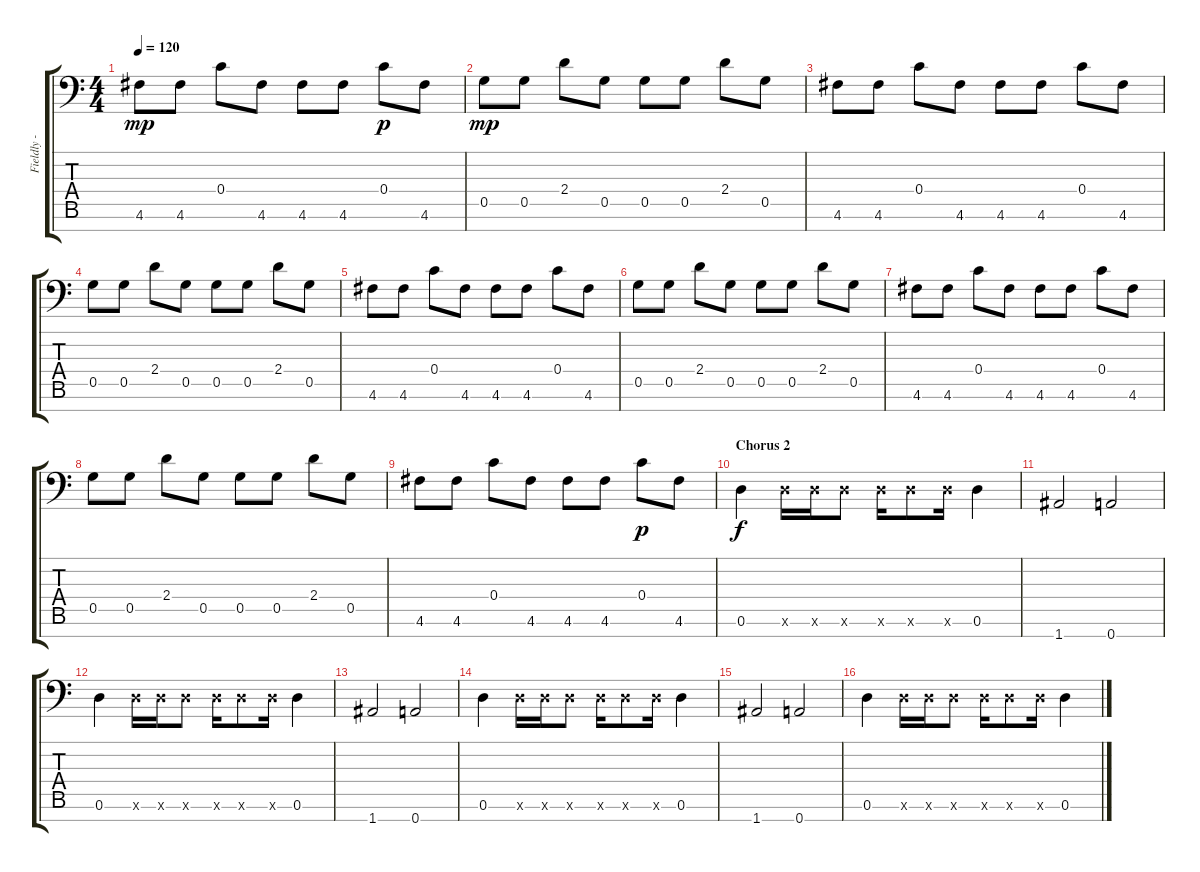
\track ("Fieldly - Bass" "Fieldly - ") {instrument electricbassfinger}
\staff {score tabs}
\tuning (D4 A3 F3 C3 G2 D2 A1) {hide}
\ts (4 4)
\tempo 120
\clef f4
\ks c
4.6.8{dy mp} 4.6.8 0.4.8 4.6.8 4.6.8 4.6.8 0.4.8{dy p} 4.6.8 |
0.5.8{dy mp} 0.5.8 2.4.8 0.5.8 0.5.8 0.5.8 2.4.8 0.5.8 |
4.6.8 4.6.8 0.4.8 4.6.8 4.6.8 4.6.8 0.4.8 4.6.8 |
0.5.8 0.5.8 2.4.8 0.5.8 0.5.8 0.5.8 2.4.8 0.5.8 |
4.6.8 4.6.8 0.4.8 4.6.8 4.6.8 4.6.8 0.4.8 4.6.8 |
0.5.8 0.5.8 2.4.8 0.5.8 0.5.8 0.5.8 2.4.8 0.5.8 |
4.6.8 4.6.8 0.4.8 4.6.8 4.6.8 4.6.8 0.4.8 4.6.8 |
0.5.8 0.5.8 2.4.8 0.5.8 0.5.8 0.5.8 2.4.8 0.5.8 |
4.6.8 4.6.8 0.4.8 4.6.8 4.6.8 4.6.8 0.4.8{dy p} 4.6.8 |
\section ("" "Chorus 2")
0.6.4{dy f instrument electricbasspick} 0.6{x}.16 0.6{x}.16 0.6{x}.8 0.6{x}.16 0.6{x}.8 0.6{x}.16 0.6.4 |
1.7.2{instrument electricbasspick} 0.7.2 |
0.6.4{instrument electricbasspick} 0.6{x}.16 0.6{x}.16 0.6{x}.8 0.6{x}.16 0.6{x}.8 0.6{x}.16 0.6.4 |
1.7.2{instrument electricbasspick} 0.7.2 |
0.6.4{instrument electricbasspick} 0.6{x}.16 0.6{x}.16 0.6{x}.8 0.6{x}.16 0.6{x}.8 0.6{x}.16 0.6.4 |
1.7.2{instrument electricbasspick} 0.7.2 |
0.6.4{instrument electricbasspick} 0.6{x}.16 0.6{x}.16 0.6{x}.8 0.6{x}.16 0.6{x}.8 0.6{x}.16 0.6.4
